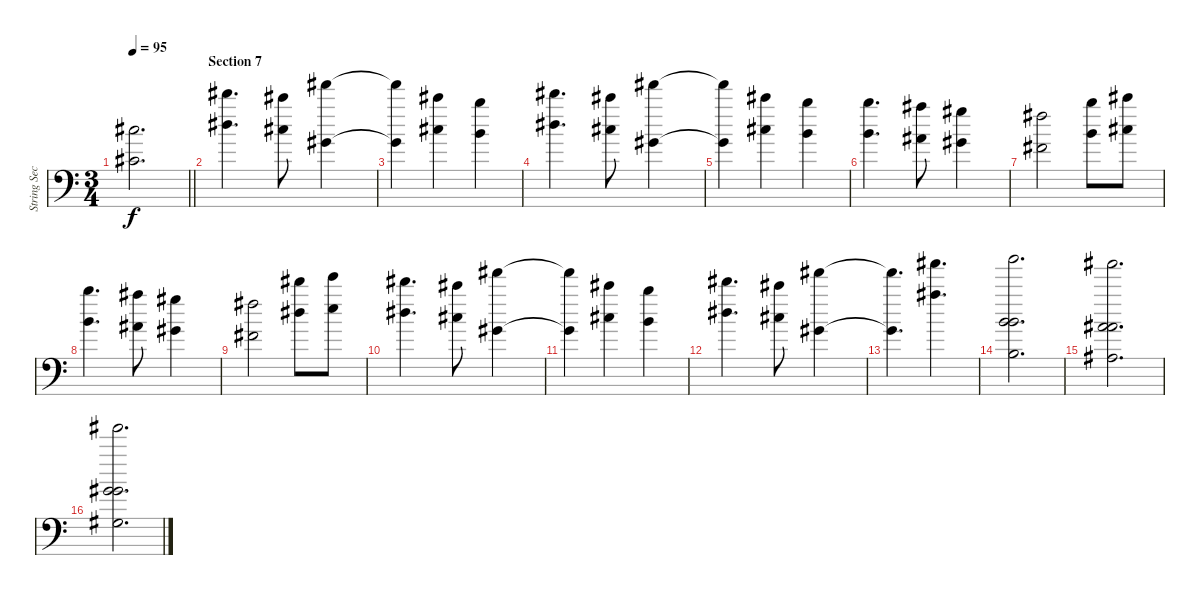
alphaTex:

\track ("String Section" "String Sec") {instrument stringensemble1}
\staff {score}
\tuning (E5 B3 G3 D3 A2 E2 B0) {hide}
\ts (3 4)
\tempo 95
\clef f4
\barLineRight lightlight
\ks c
(14.2 11.4).2{d dy f} |
\section ("" "Section 7")
(11.1 16.2).4{d} (9.1 14.2).8 (14.1 9.2).4 |
(14.1{t} 9.2{t}).4 (9.1 14.2).4 (7.1 12.2).4 |
(11.1 16.2).4{d} (9.1 14.2).8 (14.1 9.2).4 |
(14.1{t} 9.2{t}).4 (9.1 14.2).4 (7.1 12.2).4 |
(7.1 12.2).4{d} (6.1 11.2).8 (4.1 9.2).4 |
(2.1 7.2).2 (7.1 12.2).8 (9.1 14.2).8 |
(7.1 12.2).4{d} (6.1 11.2).8 (4.1 9.2).4 |
(2.1 7.2).2 (11.1 16.2).8 (12.1 17.2).8 |
(11.1 16.2).4{d} (9.1 14.2).8 (14.1 9.2).4 |
(14.1{t} 9.2{t}).4 (9.1 14.2).4 (7.1 12.2).4 |
(11.1 16.2).4{d} (9.1 14.2).8 (14.1 9.2).4 |
(14.1{t} 9.2{t}).4{d} (18.1 23.2).4{d} |
(19.1 12.2 16.3 14.5).2{d} |
(18.1 11.2 15.3 13.5).2{d} |
(16.1 9.2 13.3 11.5).2{d}
